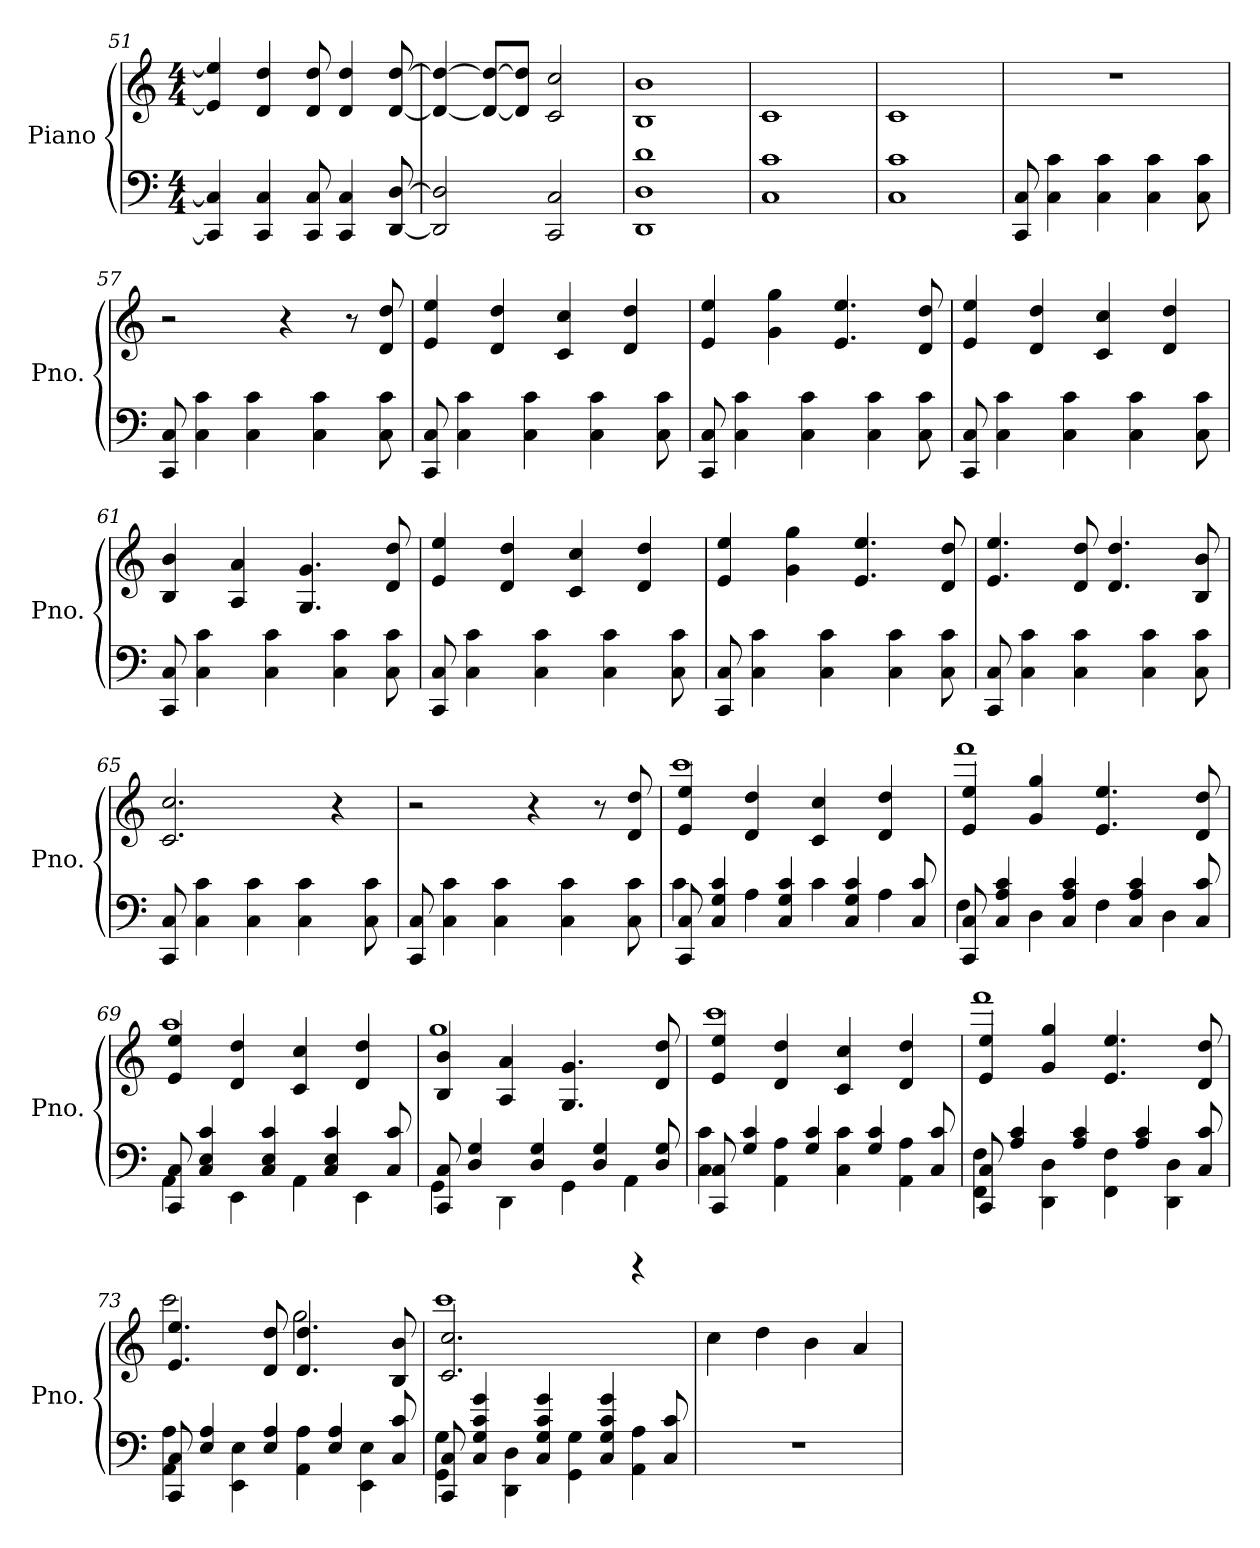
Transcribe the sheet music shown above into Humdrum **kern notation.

**kern	**kern
*part1	*part1
*staff2	*staff1
*I"Piano	*
*I'Pno.	*
*clefF4	*clefG2
*k[]	*k[]
*M4/4	*M4/4
=51	=51
4CC/] 4C/]	4e/] 4ee/]
4CC/ 4C/	4d/ 4dd/
8CC/ 8C/	8d/ 8dd/
4CC/ 4C/	4d/ 4dd/
[8DD/ [8D/	[8d/ [8dd/
=52	=52
2DD/] 2D/]	4d/_ 4dd/_
.	8d/_ 8dd/_L
.	8d/] 8dd/]J
2CC/ 2C/	2c/ 2cc/
=53	=53
1DD 1D 1d	1B 1b
!!LO:PB:g=z
=54	=54
*k[]	*k[]
*	*MM115
1C 1c	1c
=55	=55
1C 1c	1c
=56	=56
8CC/ 8C/	1r
4C\ 4c\	.
4C\ 4c\	.
4C\ 4c\	.
8C\ 8c\	.
=57	=57
8CC/ 8C/	2r
4C\ 4c\	.
4C\ 4c\	.
.	4r
4C\ 4c\	.
.	8r
8C\ 8c\	8d/ 8dd/
=58	=58
8CC/ 8C/	4e/ 4ee/
4C\ 4c\	.
.	4d/ 4dd/
4C\ 4c\	.
.	4c/ 4cc/
4C\ 4c\	.
.	4d/ 4dd/
8C\ 8c\	.
=59	=59
8CC/ 8C/	4e/ 4ee/
4C\ 4c\	.
.	4g\ 4gg\
4C\ 4c\	.
.	4.e/ 4.ee/
4C\ 4c\	.
8C\ 8c\	8d/ 8dd/
=60	=60
8CC/ 8C/	4e/ 4ee/
4C\ 4c\	.
.	4d/ 4dd/
4C\ 4c\	.
.	4c/ 4cc/
4C\ 4c\	.
.	4d/ 4dd/
8C\ 8c\	.
!!LO:LB:g=z
=61	=61
8CC/ 8C/	4B/ 4b/
4C\ 4c\	.
.	4A/ 4a/
4C\ 4c\	.
.	4.G/ 4.g/
4C\ 4c\	.
8C\ 8c\	8d/ 8dd/
=62	=62
8CC/ 8C/	4e/ 4ee/
4C\ 4c\	.
.	4d/ 4dd/
4C\ 4c\	.
.	4c/ 4cc/
4C\ 4c\	.
.	4d/ 4dd/
8C\ 8c\	.
=63	=63
8CC/ 8C/	4e/ 4ee/
4C\ 4c\	.
.	4g\ 4gg\
4C\ 4c\	.
.	4.e/ 4.ee/
4C\ 4c\	.
8C\ 8c\	8d/ 8dd/
=64	=64
8CC/ 8C/	4.e/ 4.ee/
4C\ 4c\	.
4C\ 4c\	8d/ 8dd/
.	4.d/ 4.dd/
4C\ 4c\	.
8C\ 8c\	8B/ 8b/
=65	=65
8CC/ 8C/	2.c/ 2.cc/
4C\ 4c\	.
4C\ 4c\	.
4C\ 4c\	.
.	4r
8C\ 8c\	.
=66	=66
8CC/ 8C/	2r
4C\ 4c\	.
4C\ 4c\	.
.	4r
4C\ 4c\	.
.	8r
8C\ 8c\	8d/ 8dd/
!!LO:LB:g=z
=67	=67
*^	*^
8CC/ 8C/	4c\	4e/ 4ee/	1ccc
4C/ 4G/ 4c/	.	.	.
.	4A\	4d/ 4dd/	.
4C/ 4G/ 4c/	.	.	.
.	4c\	4c/ 4cc/	.
4C/ 4G/ 4c/	.	.	.
.	4A\	4d/ 4dd/	.
8C/ 8c/	.	.	.
=68	=68	=68	=68
8CC/ 8C/	4F\	4e/ 4ee/	1fff
4C/ 4A/ 4c/	.	.	.
.	4D\	4g/ 4gg/	.
4C/ 4A/ 4c/	.	.	.
.	4F\	4.e/ 4.ee/	.
4C/ 4A/ 4c/	.	.	.
.	4D\	.	.
8C/ 8c/	.	8d/ 8dd/	.
=69	=69	=69	=69
8CC/ 8C/	4AA\	4e/ 4ee/	1aa
4C/ 4E/ 4c/	.	.	.
.	4EE\	4d/ 4dd/	.
4C/ 4E/ 4c/	.	.	.
.	4AA\	4c/ 4cc/	.
4C/ 4E/ 4c/	.	.	.
.	4EE\	4d/ 4dd/	.
8C/ 8c/	.	.	.
=70	=70	=70	=70
8CC/ 8C/	4GG\	4B/ 4b/	1gg
4D/ 4G/	.	.	.
.	4DD\	4A/ 4a/	.
4D/ 4G/	.	.	.
.	4GG\	4.G/ 4.g/	.
4D/ 4G/	.	.	.
.	4AA\	.	.
8D/ 8G/	.	8d/ 8dd/	.
!!LO:LB:g=z	!!
=71	=71	=71	=71
8CC/ 8C/	4C\ 4c\	4e/ 4ee/	1ccc
4G/ 4c/	.	.	.
.	4AA\ 4A\	4d/ 4dd/	.
4G/ 4c/	.	.	.
.	4C\ 4c\	4c/ 4cc/	.
4G/ 4c/	.	.	.
.	4AA\ 4A\	4d/ 4dd/	.
8C/ 8c/	.	.	.
=72	=72	=72	=72
8CC/ 8C/	4FF\ 4F\	4e/ 4ee/	1fff
4A/ 4c/	.	.	.
.	4DD\ 4D\	4g/ 4gg/	.
4A/ 4c/	.	.	.
.	4FF\ 4F\	4.e/ 4.ee/	.
4A/ 4c/	.	.	.
.	4DD\ 4D\	.	.
8C/ 8c/	.	8d/ 8dd/	.
=73	=73	=73	=73
8CC/ 8C/	4AA\ 4A\	4.e/ 4.ee/	2ccc\
4E/ 4A/	.	.	.
.	4EE\ 4E\	.	.
4E/ 4A/	.	8d/ 8dd/	.
.	4AA\ 4A\	4.d/ 4.dd/	2gg\
4E/ 4A/	.	.	.
.	4EE\ 4E\	.	.
8C/ 8c/	.	8B/ 8b/	.
=74	=74	=74	=74
8CC/ 8C/	4GG\ 4G\	2.c/ 2.cc/	1ccc
4C/ 4G/ 4c/ 4g/	.	.	.
.	4DD\ 4D\	.	.
4C/ 4G/ 4c/ 4g/	.	.	.
.	4GG\ 4G\	.	.
4C/ 4G/ 4c/ 4g/	.	.	.
.	4AA\ 4A\	4r	.
8C/ 8c/	.	.	.
*v	*v	*	*
*	*v	*v
=75	=75
1r	4cc\
.	4dd\
.	4b\
.	4a/
=	=
*-	*-
